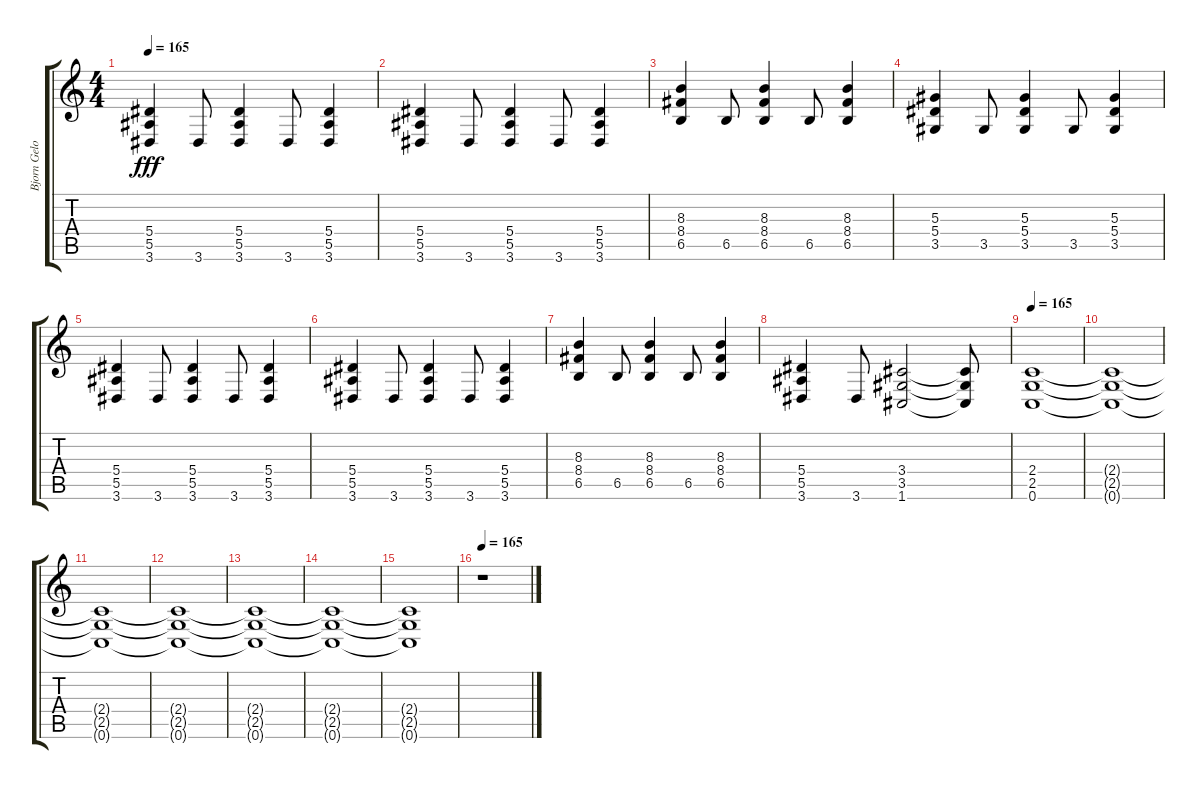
\track ("Bjorn Gelotte-Gtr." "Bjorn Gelo") {instrument distortionguitar}
\staff {score tabs}
\tuning (C4 G3 Eb3 Bb2 F2 C2) {hide}
\ts (4 4)
\tempo 165
\clef g2
\ks c
(5.4 5.5 3.6).4{dy fff} 3.6.8 (5.4 5.5 3.6).4 3.6.8 (5.4 5.5 3.6).4 |
(5.4 5.5 3.6).4 3.6.8 (5.4 5.5 3.6).4 3.6.8 (5.4 5.5 3.6).4 |
(8.3 8.4 6.5).4 6.5.8 (8.3 8.4 6.5).4 6.5.8 (8.3 8.4 6.5).4 |
(5.3 5.4 3.5).4 3.5.8 (5.3 5.4 3.5).4 3.5.8 (5.3 5.4 3.5).4 |
(5.4 5.5 3.6).4 3.6.8 (5.4 5.5 3.6).4 3.6.8 (5.4 5.5 3.6).4 |
(5.4 5.5 3.6).4 3.6.8 (5.4 5.5 3.6).4 3.6.8 (5.4 5.5 3.6).4 |
(8.3 8.4 6.5).4 6.5.8 (8.3 8.4 6.5).4 6.5.8 (8.3 8.4 6.5).4 |
(5.4 5.5 3.6).4 3.6.8 (3.4 3.5 1.6).2 (3.4{t} 3.5{t} 1.6{t}).8 |
\tempo 165
(2.4 2.5 0.6).1 |
(2.4{t} 2.5{t} 0.6{t}).1 |
(2.4{t} 2.5{t} 0.6{t}).1 |
(2.4{t} 2.5{t} 0.6{t}).1 |
(2.4{t} 2.5{t} 0.6{t}).1 |
(2.4{t} 2.5{t} 0.6{t}).1 |
(2.4{t} 2.5{t} 0.6{t}).1 |
\tempo 165
r.1
